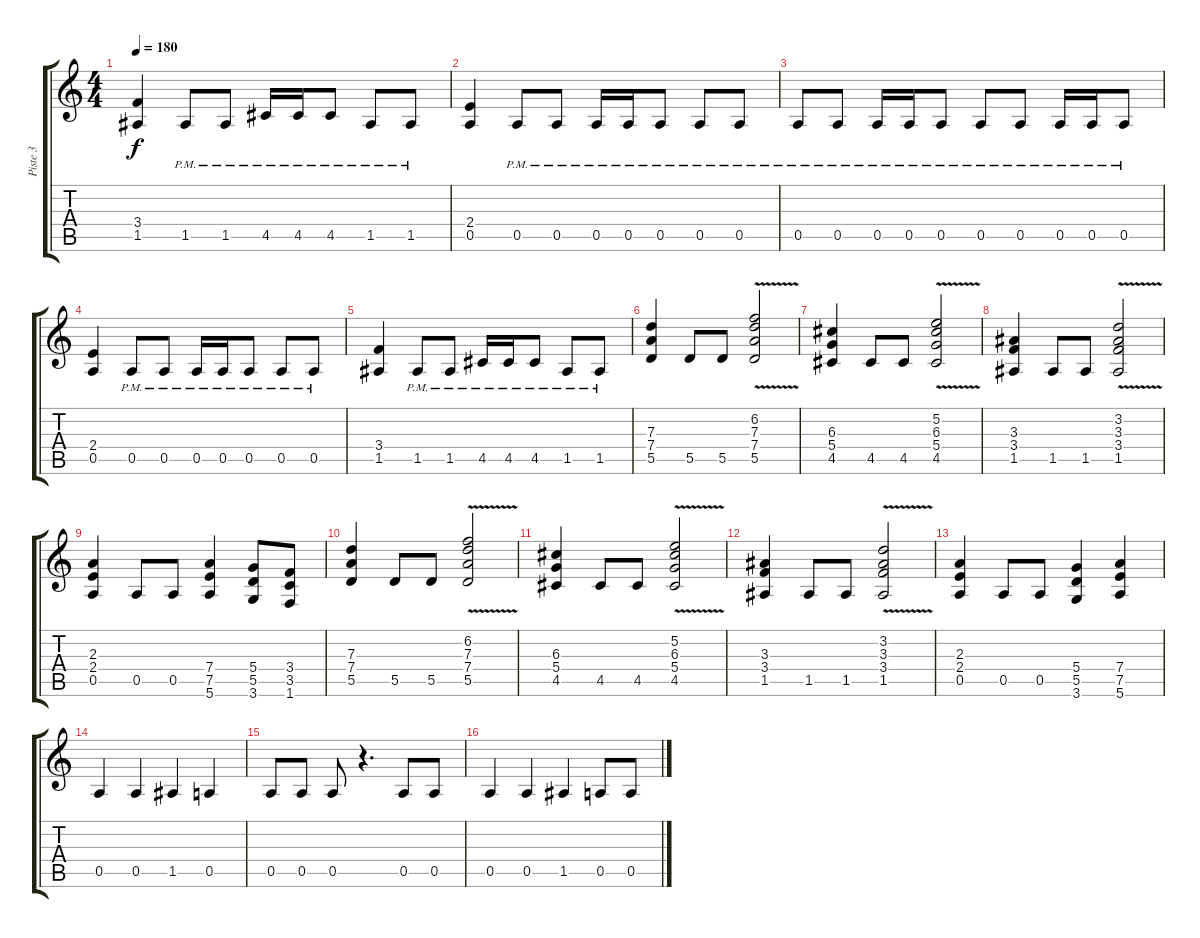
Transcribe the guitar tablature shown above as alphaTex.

\track ("Piste 3" "Piste 3") {instrument distortionguitar}
\staff {score tabs}
\tuning (E4 B3 G3 D3 A2 E2) {hide}
\ts (4 4)
\tempo 180
\clef g2
\ks c
(3.4 1.5).4{dy f} 1.5{pm}.8 1.5{pm}.8 4.5{pm}.16 4.5{pm}.16 4.5{pm}.8 1.5{pm}.8 1.5{pm}.8 |
(2.4 0.5).4 0.5{pm}.8 0.5{pm}.8 0.5{pm}.16 0.5{pm}.16 0.5{pm}.8 0.5{pm}.8 0.5{pm}.8 |
0.5{pm}.8 0.5{pm}.8 0.5{pm}.16 0.5{pm}.16 0.5{pm}.8 0.5{pm}.8 0.5{pm}.8 0.5{pm}.16 0.5{pm}.16 0.5{pm}.8 |
(2.4 0.5).4 0.5{pm}.8 0.5{pm}.8 0.5{pm}.16 0.5{pm}.16 0.5{pm}.8 0.5{pm}.8 0.5{pm}.8 |
(3.4 1.5).4 1.5{pm}.8 1.5{pm}.8 4.5{pm}.16 4.5{pm}.16 4.5{pm}.8 1.5{pm}.8 1.5{pm}.8 |
(7.3 7.4 5.5).4 5.5.8 5.5.8 (6.2{v} 7.3{v} 7.4{v} 5.5{v}).2 |
(6.3 5.4 4.5).4 4.5.8 4.5.8 (5.2{v} 6.3{v} 5.4{v} 4.5{v}).2 |
(3.3 3.4 1.5).4 1.5.8 1.5.8 (3.2{v} 3.3{v} 3.4{v} 1.5{v}).2 |
(2.3 2.4 0.5).4 0.5.8 0.5.8 (7.4 7.5 5.6).4 (5.4 5.5 3.6).8 (3.4 3.5 1.6).8 |
(7.3 7.4 5.5).4 5.5.8 5.5.8 (6.2{v} 7.3{v} 7.4{v} 5.5{v}).2 |
(6.3 5.4 4.5).4 4.5.8 4.5.8 (5.2{v} 6.3{v} 5.4{v} 4.5{v}).2 |
(3.3 3.4 1.5).4 1.5.8 1.5.8 (3.2{v} 3.3{v} 3.4{v} 1.5{v}).2 |
(2.3 2.4 0.5).4 0.5.8 0.5.8 (5.4 5.5 3.6).4 (7.4 7.5 5.6).4 |
0.5.4 0.5.4 1.5.4 0.5.4 |
0.5.8 0.5.8 0.5.8 r.4{d} 0.5.8 0.5.8 |
0.5.4 0.5.4 1.5.4 0.5.8 0.5.8
